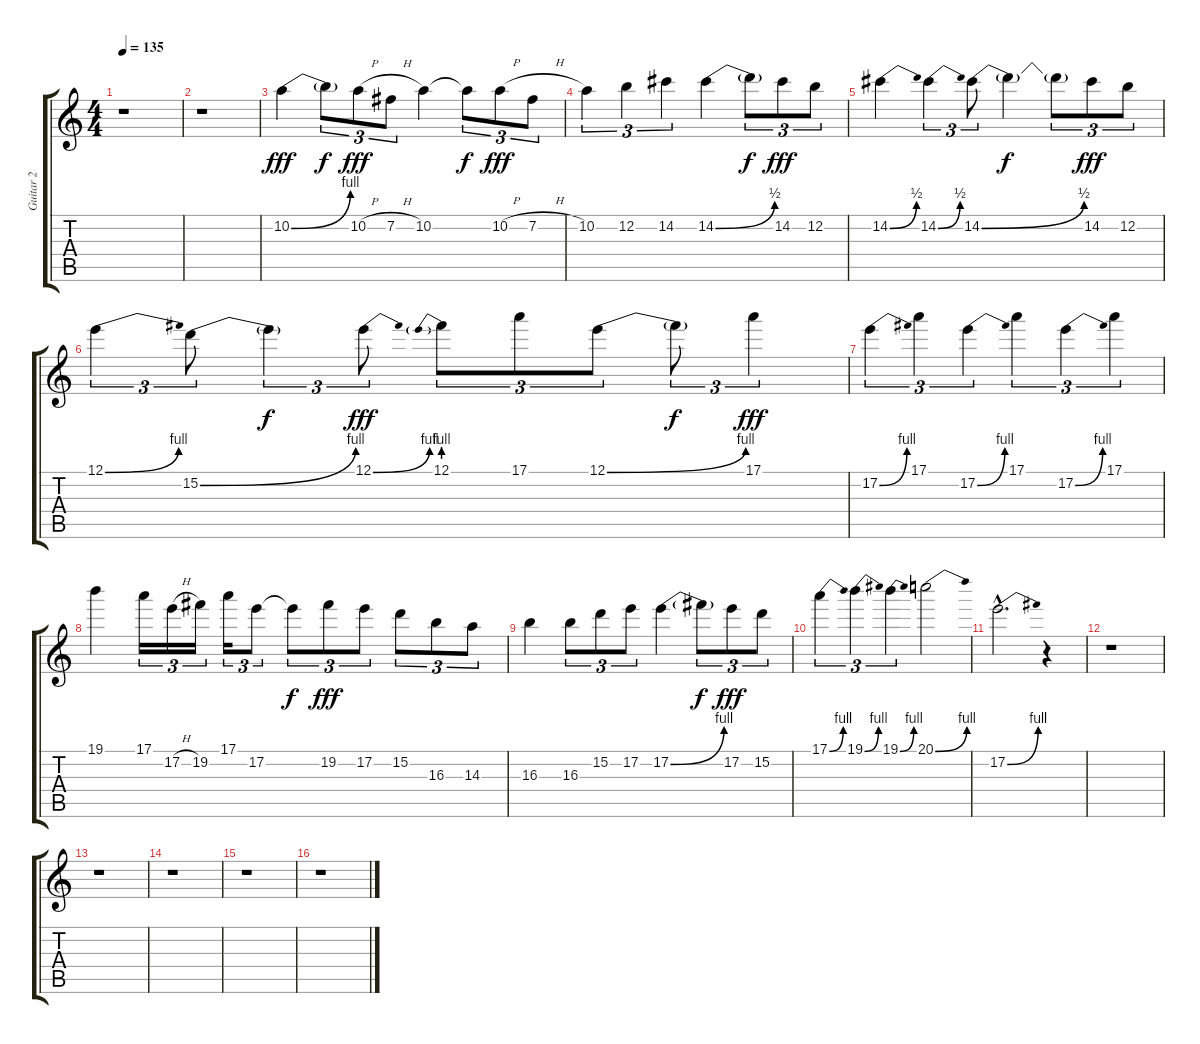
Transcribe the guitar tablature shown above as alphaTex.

\track ("Guitar 2" "Guitar 2") {instrument distortionguitar}
\staff {score tabs}
\tuning (E4 B3 G3 D3 A2 E2) {hide}
\ts (4 4)
\tempo 135
\clef g2
\ks c
r.1{dy fff} |
r.1 |
10.2{be (bend 0 0 60 4)}.4 10.2{t}.8{tu (3 2) dy f} 10.2{h}.8{tu (3 2) dy fff} 7.2{h}.8{tu (3 2)} 10.2.4 10.2{t}.8{tu (3 2) dy f} 10.2{h}.8{tu (3 2) dy fff} 7.2{h}.8{tu (3 2)} |
10.2.4{tu (3 2)} 12.2.4{tu (3 2)} 14.2.4{tu (3 2)} 14.2{be (bend 0 0 60 2)}.4 14.2{t}.8{tu (3 2) dy f} 14.2.8{tu (3 2) dy fff} 12.2.8{tu (3 2)} |
14.2{be (bend 0 0 60 2)}.4 14.2{be (bend 0 0 60 2)}.4{tu (3 2)} 14.2{be (bend 0 0 60 2)}.8{tu (3 2)} 14.2{t}.4{dy f} 14.2{t}.8{tu (3 2)} 14.2.8{tu (3 2) dy fff} 12.2.8{tu (3 2)} |
12.1{be (bend 0 0 60 4)}.4{tu (3 2)} 15.2{be (bend 0 0 60 4)}.8{tu (3 2)} 15.2{t}.4{tu (3 2) dy f} 12.1{be (bend 0 0 60 4)}.8{tu (3 2) dy fff} 12.1{be (prebend 0 4 60 4)}.8{tu (3 2)} 17.1.8{tu (3 2)} 12.1{be (bend 0 0 60 4)}.8{tu (3 2)} 12.1{t}.8{tu (3 2) dy f} 17.1.4{tu (3 2) dy fff} |
17.2{be (bend 0 0 60 4)}.4{tu (3 2)} 17.1.4{tu (3 2)} 17.2{be (bend 0 0 60 4)}.4{tu (3 2)} 17.1.4{tu (3 2)} 17.2{be (bend 0 0 60 4)}.4{tu (3 2)} 17.1.4{tu (3 2)} |
19.1.4 17.1.16{tu (3 2)} 17.2{h}.16{tu (3 2)} 19.2.16{tu (3 2)} 17.1.16{tu (3 2)} 17.2.8{tu (3 2)} 17.2{t}.8{tu (3 2) dy f} 19.2.8{tu (3 2) dy fff} 17.2.8{tu (3 2)} 15.2.8{tu (3 2)} 16.3.8{tu (3 2)} 14.3.8{tu (3 2)} |
16.3.4 16.3.8{tu (3 2)} 15.2.8{tu (3 2)} 17.2.8{tu (3 2)} 17.2{be (bend 0 0 60 4)}.4 17.2{t}.8{tu (3 2) dy f} 17.2.8{tu (3 2) dy fff} 15.2.8{tu (3 2)} |
17.1{be (bend 0 0 60 4)}.4{tu (3 2)} 19.1{be (bend 0 0 60 4)}.4{tu (3 2)} 19.1{be (bend 0 0 60 4)}.4{tu (3 2)} 20.1{be (bend 0 0 60 4)}.2 |
17.2{be (bend 0 0 60 4) hac}.2{d} r.4 |
r.1 |
r.1 |
r.1 |
r.1 |
r.1
